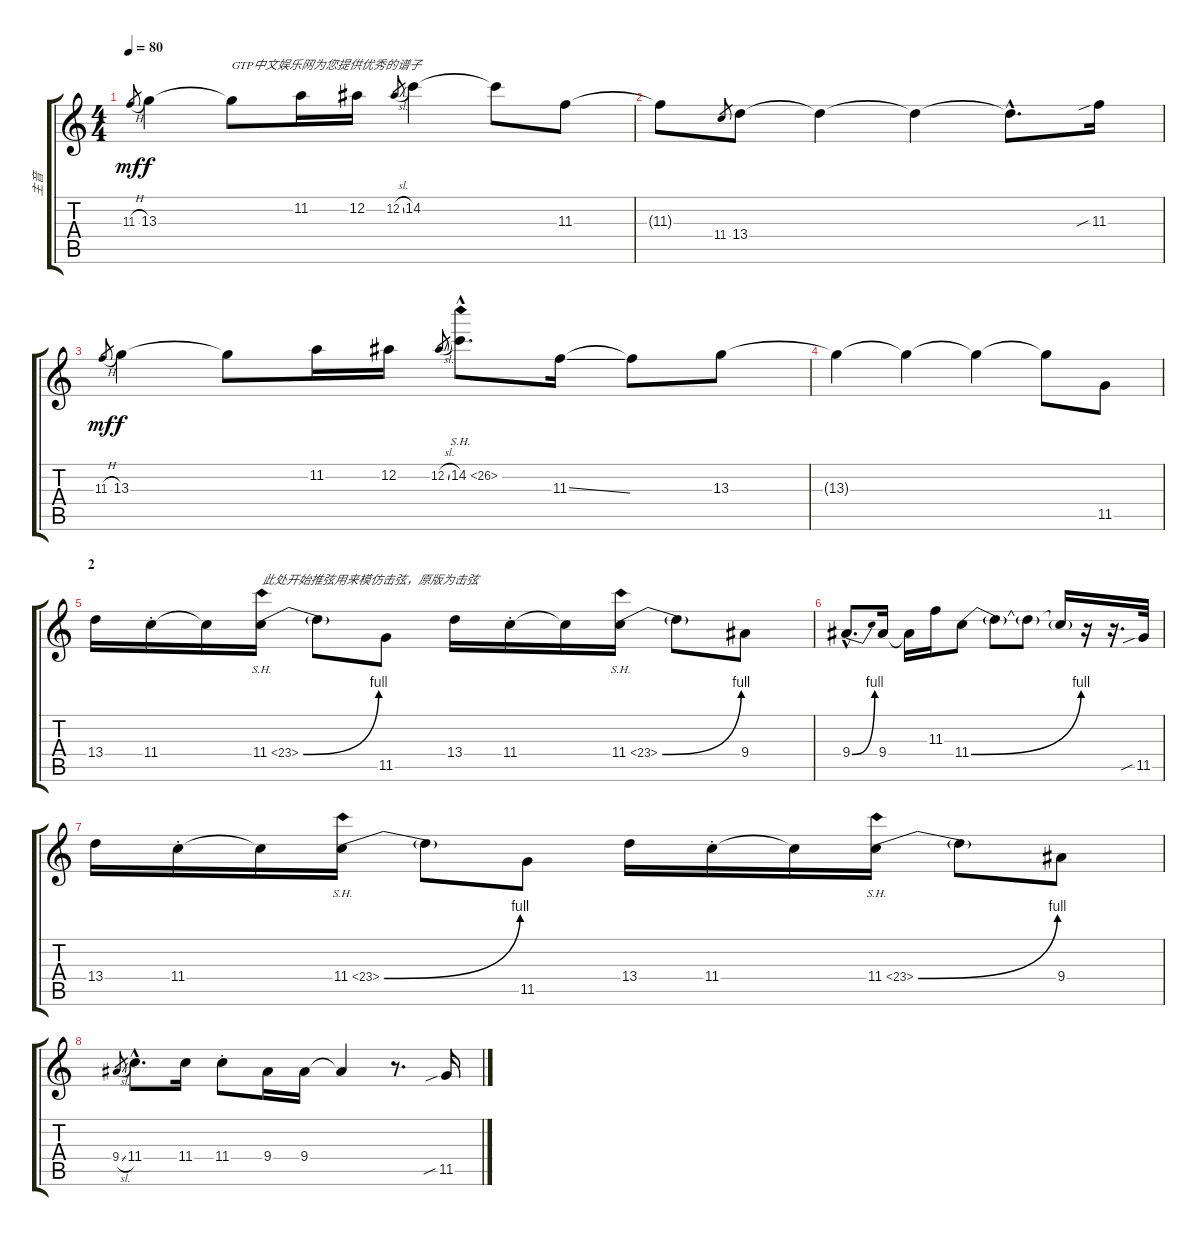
\track ("主音" "主音") {instrument overdrivenguitar}
\staff {score tabs}
\tuning (Eb4 Bb3 Gb3 Db3 Ab2 Eb2) {hide}
\ts (4 4)
\tempo 80
\clef g2
\ks c
11.3{h}.8{gr dy mf} 13.3.4{dy f} 13.3{t}.8{txt "GTP中文娱乐网为您提供优秀的谱子"} 11.2.16 12.2.16 12.2{sl}.8{gr} 14.2.4 14.2{t}.8 11.3.8 |
11.3{t}.8 11.4.8{gr} 13.4.8 13.4{t}.4 13.4{t}.4 13.4{hac t}.8{d} 11.3{sib}.16 |
11.3{h}.8{gr dy mf} 13.3.4{dy f} 13.3{t}.8 11.2.16 12.2.16 12.2{sl}.8{gr} 14.2{sh 12 hac}.8{d} 11.3{ss}.16 11.3{t}.8 13.3.8 |
13.3{t}.4 13.3{t}.4 13.3{t}.4 13.3{t}.8 11.5.8 |
\section ("" "2")
13.4.16 11.4{st}.16 11.4{t}.16 11.4{be (bend 0 0 60 4) sh 12}.16{txt "此处开始推弦用来模仿击弦，原版为击弦"} 11.4{t}.8 11.5.8 13.4.16 11.4{st}.16 11.4{t}.16 11.4{be (bend 0 0 60 4) sh 12}.16 11.4{t}.8 9.4.8 |
9.4{be (bend 0 0 60 4) hac}.8{d} 9.4.16 9.4{t}.16 11.3.16 11.4{be (bend 0 0 60 4)}.8 11.4{t}.8 11.4{t}.8 11.4{t}.16 r.16 r.16{d} 11.5{sib}.32 |
13.4.16 11.4{st}.16 11.4{t}.16 11.4{be (bend 0 0 60 4) sh 12}.16 11.4{t}.8 11.5.8 13.4.16 11.4{st}.16 11.4{t}.16 11.4{be (bend 0 0 60 4) sh 12}.16 11.4{t}.8 9.4.8 |
9.4{sl}.8{gr} 11.4{hac}.8{d} 11.4.16 11.4{st}.8 9.4.16 9.4.16 9.4{t}.4 r.8{d} 11.5{sib}.16
